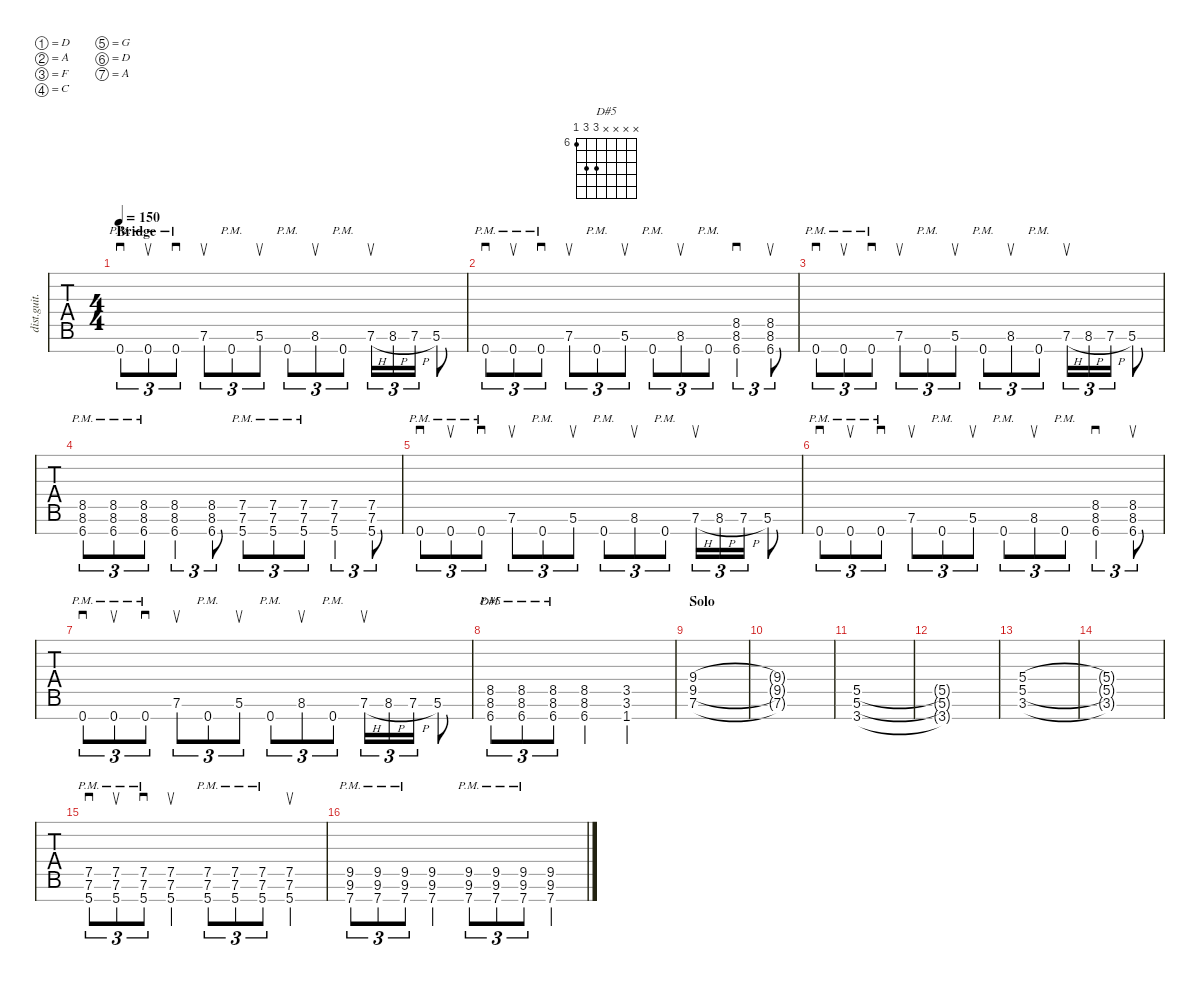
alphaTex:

\defaultSystemsLayout 4
\hideDynamics
\bracketExtendMode nobrackets
\otherSystemsTrackNameOrientation horizontal
\track ("Distortion Guitar" "dist.guit.") {solo instrument distortionguitar}
\staff {tabs}
\tuning (D4 A3 F3 C3 G2 D2 A1)
\chord ("D#5" x x x x 8 8 6) {firstfret 6 showfingering false}
\ts (4 4)
\section ("" "Bridge")
\scale
1.06666
\tempo 150
\accidentals auto
\clef g2
\ottava regular
\simile none
\ks aminor
0.7{pm}.8{sd tu (3 2) dy mf} 0.7{pm}.8{su tu (3 2)} 0.7{pm}.8{sd tu (3 2)} 7.6.8{su tu (3 2)} 0.7{pm}.8{tu (3 2)} 5.6.8{su tu (3 2)} 0.7{pm}.8{tu (3 2)} 8.6{acc #}.8{su tu (3 2)} 0.7{pm}.8{tu (3 2)} 7.6{h}.16{su tu (3 2)} 8.6{h acc #}.16{tu (3 2)} 7.6{h}.16{tu (3 2)} 5.6.8 |
\scale
0.977779 0.7{pm}.8{sd tu (3 2)} 0.7{pm}.8{su tu (3 2)} 0.7{pm}.8{sd tu (3 2)} 7.6.8{su tu (3 2)} 0.7{pm}.8{tu (3 2)} 5.6.8{su tu (3 2)} 0.7{pm}.8{tu (3 2)} 8.6{acc #}.8{su tu (3 2)} 0.7{pm}.8{tu (3 2)} (6.7{acc #} 8.6{acc #} 8.5{acc #}).4{sd tu (3 2)} (6.7{acc #} 8.6{acc #} 8.5{acc #}).8{su tu (3 2)} |
\scale
0.977779 0.7{pm}.8{sd tu (3 2)} 0.7{pm}.8{su tu (3 2)} 0.7{pm}.8{sd tu (3 2)} 7.6.8{su tu (3 2)} 0.7{pm}.8{tu (3 2)} 5.6.8{su tu (3 2)} 0.7{pm}.8{tu (3 2)} 8.6{acc #}.8{su tu (3 2)} 0.7{pm}.8{tu (3 2)} 7.6{h}.16{su tu (3 2)} 8.6{h acc #}.16{tu (3 2)} 7.6{h}.16{tu (3 2)} 5.6.8 |
\scale
0.977779 (6.7{pm acc #} 8.6{pm acc #} 8.5{pm acc #}).8{tu (3 2)} (6.7{pm acc #} 8.6{pm acc #} 8.5{pm acc #}).8{tu (3 2)} (6.7{pm acc #} 8.6{pm acc #} 8.5{pm acc #}).8{tu (3 2)} (6.7{acc #} 8.6{acc #} 8.5{acc #}).4{tu (3 2)} (6.7{acc #} 8.6{acc #} 8.5{acc #}).8{tu (3 2)} (5.7{pm} 7.6{pm} 7.5{pm}).8{tu (3 2)} (5.7{pm} 7.6{pm} 7.5{pm}).8{tu (3 2)} (5.7{pm} 7.6{pm} 7.5{pm}).8{tu (3 2)} (5.7 7.6 7.5).4{tu (3 2)} (5.7 7.6 7.5).8{tu (3 2)} |
\scale
1.06224 0.7{pm}.8{sd tu (3 2)} 0.7{pm}.8{su tu (3 2)} 0.7{pm}.8{sd tu (3 2)} 7.6.8{su tu (3 2)} 0.7{pm}.8{tu (3 2)} 5.6.8{su tu (3 2)} 0.7{pm}.8{tu (3 2)} 8.6{acc #}.8{su tu (3 2)} 0.7{pm}.8{tu (3 2)} 7.6{h}.16{su tu (3 2)} 8.6{h acc #}.16{tu (3 2)} 7.6{h}.16{tu (3 2)} 5.6.8 |
\scale
0.973358 0.7{pm}.8{sd tu (3 2)} 0.7{pm}.8{su tu (3 2)} 0.7{pm}.8{sd tu (3 2)} 7.6.8{su tu (3 2)} 0.7{pm}.8{tu (3 2)} 5.6.8{su tu (3 2)} 0.7{pm}.8{tu (3 2)} 8.6{acc #}.8{su tu (3 2)} 0.7{pm}.8{tu (3 2)} (6.7{acc #} 8.6{acc #} 8.5{acc #}).4{sd tu (3 2)} (6.7{acc #} 8.6{acc #} 8.5{acc #}).8{su tu (3 2)} |
\scale
0.973358 0.7{pm}.8{sd tu (3 2)} 0.7{pm}.8{su tu (3 2)} 0.7{pm}.8{sd tu (3 2)} 7.6.8{su tu (3 2)} 0.7{pm}.8{tu (3 2)} 5.6.8{su tu (3 2)} 0.7{pm}.8{tu (3 2)} 8.6{acc #}.8{su tu (3 2)} 0.7{pm}.8{tu (3 2)} 7.6{h}.16{su tu (3 2)} 8.6{h acc #}.16{tu (3 2)} 7.6{h}.16{tu (3 2)} 5.6.8 |
\scale
0.991042 (6.7{pm acc #} 8.6{pm acc #} 8.5{pm acc #}).8{tu (3 2) ch "D#5"} (6.7{pm acc #} 8.6{pm acc #} 8.5{pm acc #}).8{tu (3 2)} (6.7{pm acc #} 8.6{pm acc #} 8.5{pm acc #}).8{tu (3 2)} (6.7{acc #} 8.6{acc #} 8.5{acc #}).4 (3.5{ac acc #} 3.6{ac} 1.7{ac acc #}).2 |
\section ("" "Solo")
\scale
1.06666 (7.6 9.5 9.4).1 |
\scale
0.977779 (7.6{t} 9.5{t} 9.4{t}).1 |
\scale
0.977779 (3.7 5.6 5.5).1 |
\scale
0.977779 (3.7{t} 5.6{t} 5.5{t}).1 |
\scale
1.06666 (3.6 5.5 5.4).1 |
\scale
0.977779 (3.6{t} 5.5{t} 5.4{t}).1 |
\scale
0.977779 (7.6{pm} 7.5{pm} 5.7).8{sd tu (3 2)} (7.6{pm} 7.5{pm} 5.7).8{su tu (3 2)} (7.6{pm} 7.5{pm} 5.7).8{sd tu (3 2)} (7.6{ac} 7.5 5.7).4{su} (7.6{pm} 7.5{pm} 5.7).8{tu (3 2)} (7.6{pm} 7.5{pm} 5.7).8{tu (3 2)} (7.6{pm} 7.5{pm} 5.7).8{tu (3 2)} (7.6 7.5 5.7).4{su} |
\scale
0.977779 (9.6{pm} 9.5{pm} 7.7).8{tu (3 2)} (9.6{pm} 9.5{pm} 7.7).8{tu (3 2)} (9.6{pm} 9.5{pm} 7.7).8{tu (3 2)} (9.6 9.5 7.7).4 (9.6{pm} 9.5{pm} 7.7).8{tu (3 2)} (9.6{pm} 9.5{pm} 7.7).8{tu (3 2)} (9.6{pm} 9.5{pm} 7.7).8{tu (3 2)} (9.6 9.5 7.7).4
